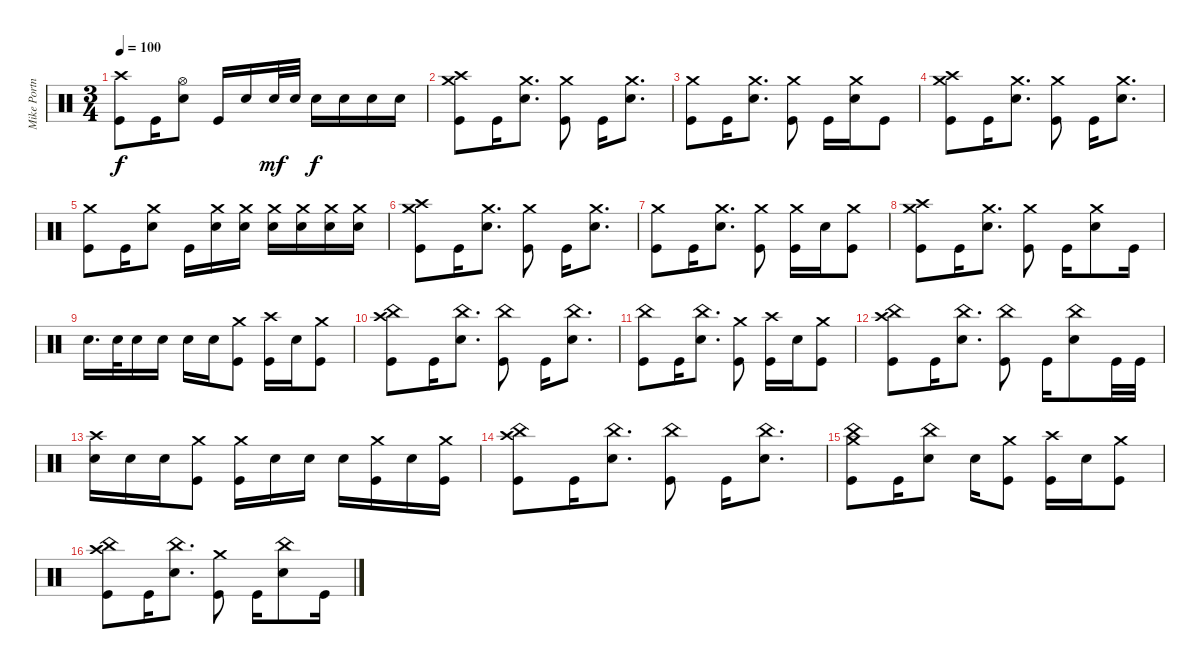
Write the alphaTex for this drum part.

\track ("Mike Portnoy" "Mike Portn") {instrument percussion}
\staff {score}
\articulation defaults
\ts (3 4)
\tempo 100
\clef neutral
\ks c
("Crash high (hit)" "Kick (hit)").8{dy f} "Kick (hit)".16 ("Hi-Hat (open)" "Electric Snare (hit)").8 "Kick (hit)".16 "Electric Snare (hit)".16 "Electric Snare (hit)".32{dy mf} "Electric Snare (hit)".32 "Electric Snare (hit)".16{dy f} "Electric Snare (hit)".16 "Electric Snare (hit)".16 "Electric Snare (hit)".16 |
("Crash high (hit)" "Crash medium (hit)" "Kick (hit)").8 "Kick (hit)".16 ("Crash medium (hit)" "Electric Snare (hit)").8{d} ("Crash medium (hit)" "Kick (hit)").8 "Kick (hit)".16 ("Crash medium (hit)" "Electric Snare (hit)").8{d} |
("Crash medium (hit)" "Kick (hit)").8 "Kick (hit)".16 ("Crash medium (hit)" "Electric Snare (hit)").8{d} ("Crash medium (hit)" "Kick (hit)").8 "Kick (hit)".16 ("Crash medium (hit)" "Electric Snare (hit)").16 "Kick (hit)".8 |
("Crash high (hit)" "Crash medium (hit)" "Kick (hit)").8 "Kick (hit)".16 ("Crash medium (hit)" "Electric Snare (hit)").8{d} ("Crash medium (hit)" "Kick (hit)").8 "Kick (hit)".16 ("Crash medium (hit)" "Electric Snare (hit)").8{d} |
("Crash medium (hit)" "Kick (hit)").8 "Kick (hit)".16 ("Crash medium (hit)" "Electric Snare (hit)").8 "Kick (hit)".16 ("Crash medium (hit)" "Electric Snare (hit)").16 ("Crash medium (hit)" "Electric Snare (hit)").16 ("Crash medium (hit)" "Electric Snare (hit)").16 ("Crash medium (hit)" "Electric Snare (hit)").16 ("Crash medium (hit)" "Electric Snare (hit)").16 ("Crash medium (hit)" "Electric Snare (hit)").16 |
("Crash high (hit)" "Crash medium (hit)" "Kick (hit)").8 "Kick (hit)".16 ("Crash medium (hit)" "Electric Snare (hit)").8{d} ("Crash medium (hit)" "Kick (hit)").8 "Kick (hit)".16 ("Crash medium (hit)" "Electric Snare (hit)").8{d} |
("Crash medium (hit)" "Kick (hit)").8 "Kick (hit)".16 ("Crash medium (hit)" "Electric Snare (hit)").8{d} ("Crash medium (hit)" "Kick (hit)").8 ("Crash medium (hit)" "Kick (hit)").16 "Electric Snare (hit)".16 ("Crash medium (hit)" "Kick (hit)").8 |
("Crash high (hit)" "Crash medium (hit)" "Kick (hit)").8 "Kick (hit)".16 ("Crash medium (hit)" "Electric Snare (hit)").8{d} ("Crash medium (hit)" "Kick (hit)").8 "Kick (hit)".16 ("Crash medium (hit)" "Electric Snare (hit)").8 "Kick (hit)".16 |
"Electric Snare (hit)".16{d} "Electric Snare (hit)".32 "Electric Snare (hit)".16 "Electric Snare (hit)".16 "Electric Snare (hit)".16 "Electric Snare (hit)".16 ("Crash medium (hit)" "Kick (hit)").8 ("Crash high (hit)" "Kick (hit)").16 "Electric Snare (hit)".16 ("Crash medium (hit)" "Kick (hit)").8 |
("Crash high (hit)" "China (hit)" "Kick (hit)").8 "Kick (hit)".16 ("China (hit)" "Electric Snare (hit)").8{d} ("China (hit)" "Kick (hit)").8 "Kick (hit)".16 ("China (hit)" "Electric Snare (hit)").8{d} |
("China (hit)" "Kick (hit)").8 "Kick (hit)".16 ("China (hit)" "Electric Snare (hit)").8{d} ("Crash medium (hit)" "Kick (hit)").8 ("Crash high (hit)" "Kick (hit)").16 "Electric Snare (hit)".16 ("Crash medium (hit)" "Kick (hit)").8 |
("Crash high (hit)" "China (hit)" "Kick (hit)").8 "Kick (hit)".16 ("China (hit)" "Electric Snare (hit)").8{d} ("China (hit)" "Kick (hit)").8 "Kick (hit)".16 ("China (hit)" "Electric Snare (hit)").8 "Kick (hit)".32 "Kick (hit)".32 |
("Crash high (hit)" "Electric Snare (hit)").16 "Electric Snare (hit)".16 "Electric Snare (hit)".16 ("Crash medium (hit)" "Kick (hit)").8 ("Crash medium (hit)" "Kick (hit)").16 "Electric Snare (hit)".16 "Electric Snare (hit)".16 "Electric Snare (hit)".16 ("Crash medium (hit)" "Kick (hit)").16 "Electric Snare (hit)".16 ("Crash medium (hit)" "Kick (hit)").16 |
("Crash high (hit)" "China (hit)" "Kick (hit)").8 "Kick (hit)".16 ("China (hit)" "Electric Snare (hit)").8{d} ("China (hit)" "Kick (hit)").8 "Kick (hit)".16 ("China (hit)" "Electric Snare (hit)").8{d} |
("Crash medium (hit)" "China (hit)" "Kick (hit)").8 "Kick (hit)".16 ("China (hit)" "Electric Snare (hit)").8 "Electric Snare (hit)".16 ("Crash medium (hit)" "Kick (hit)").8 ("Crash high (hit)" "Kick (hit)").16 "Electric Snare (hit)".16 ("Crash medium (hit)" "Kick (hit)").8 |
("Crash high (hit)" "China (hit)" "Kick (hit)").8 "Kick (hit)".16 ("China (hit)" "Electric Snare (hit)").8{d} ("Crash medium (hit)" "Kick (hit)").8 "Kick (hit)".16 ("China (hit)" "Electric Snare (hit)").8 "Kick (hit)".16
